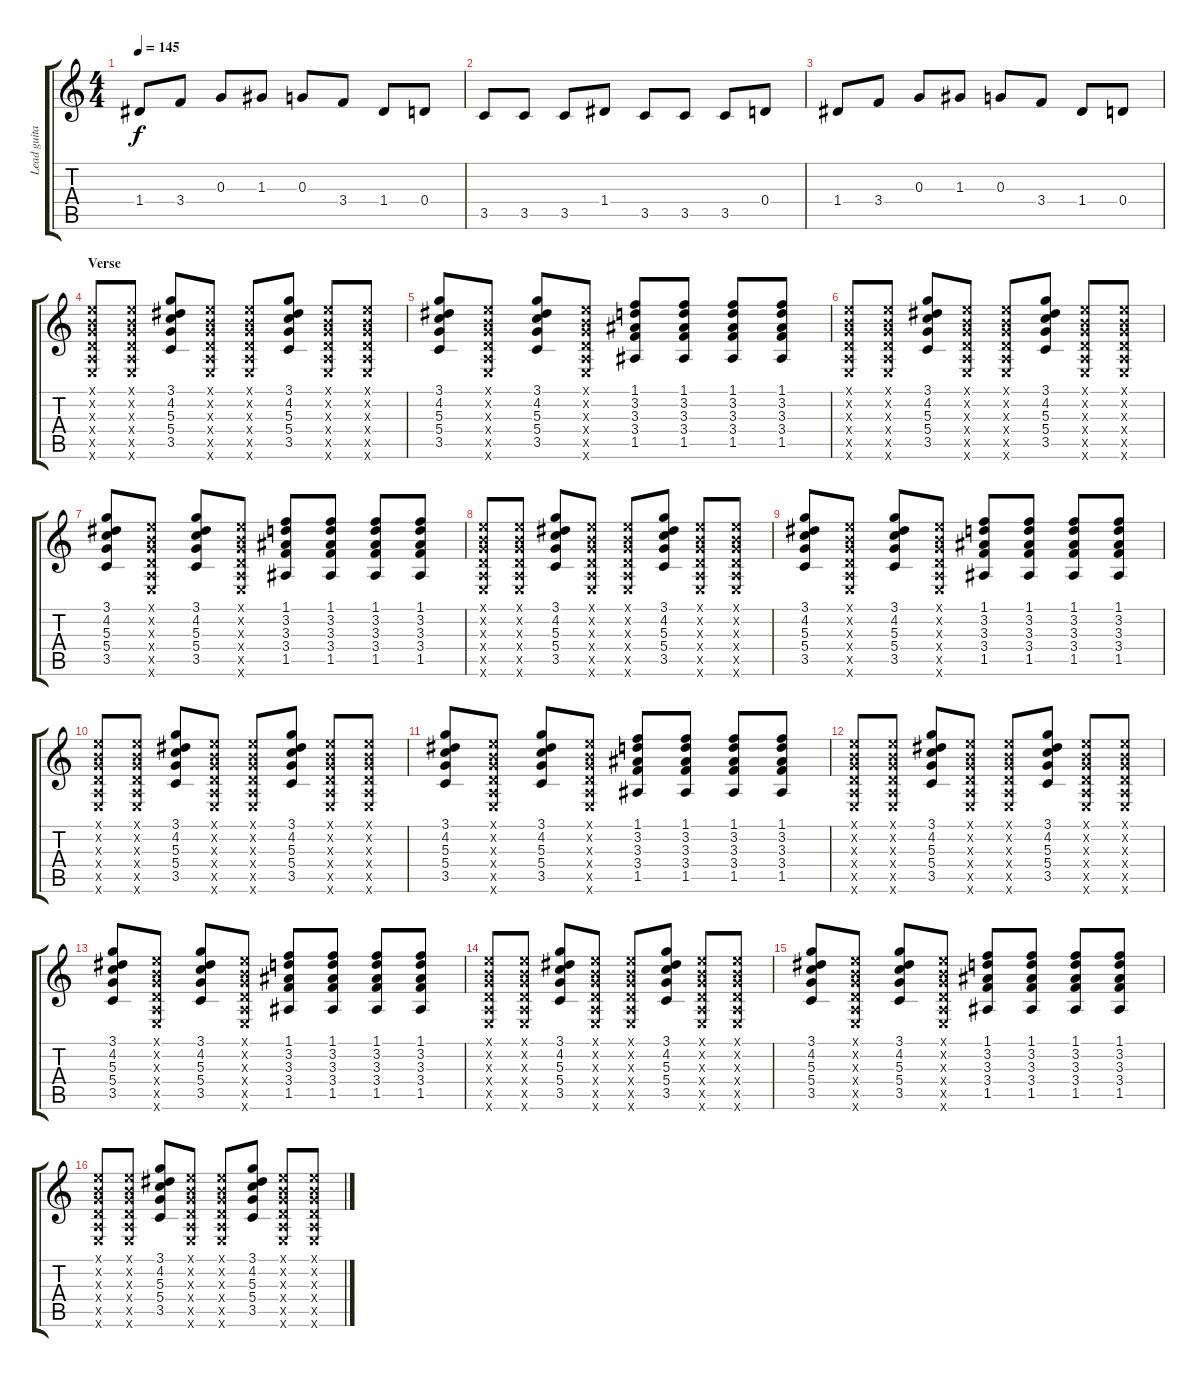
\track ("Lead guitar" "Lead guita") {instrument overdrivenguitar}
\staff {score tabs}
\tuning (E4 B3 G3 D3 A2 E2) {hide}
\ts (4 4)
\tempo 145
\clef g2
\ks c
1.4.8{dy f} 3.4.8 0.3.8 1.3.8 0.3.8 3.4.8 1.4.8 0.4.8 |
3.5.8 3.5.8 3.5.8 1.4.8 3.5.8 3.5.8 3.5.8 0.4.8 |
1.4.8 3.4.8 0.3.8 1.3.8 0.3.8 3.4.8 1.4.8 0.4.8 |
\section ("" "Verse")
(0.1{x} 0.2{x} 0.3{x} 0.4{x} 0.5{x} 0.6{x}).8 (0.1{x} 0.2{x} 0.3{x} 0.4{x} 0.5{x} 0.6{x}).8 (3.1 4.2 5.3 5.4 3.5).8 (0.1{x} 0.2{x} 0.3{x} 0.4{x} 0.5{x} 0.6{x}).8 (0.1{x} 0.2{x} 0.3{x} 0.4{x} 0.5{x} 0.6{x}).8 (3.1 4.2 5.3 5.4 3.5).8 (0.1{x} 0.2{x} 0.3{x} 0.4{x} 0.5{x} 0.6{x}).8 (0.1{x} 0.2{x} 0.3{x} 0.4{x} 0.5{x} 0.6{x}).8 |
(3.1 4.2 5.3 5.4 3.5).8 (0.1{x} 0.2{x} 0.3{x} 0.4{x} 0.5{x} 0.6{x}).8 (3.1 4.2 5.3 5.4 3.5).8 (0.1{x} 0.2{x} 0.3{x} 0.4{x} 0.5{x} 0.6{x}).8 (1.1 3.2 3.3 3.4 1.5).8 (1.1 3.2 3.3 3.4 1.5).8 (1.1 3.2 3.3 3.4 1.5).8 (1.1 3.2 3.3 3.4 1.5).8 |
(0.1{x} 0.2{x} 0.3{x} 0.4{x} 0.5{x} 0.6{x}).8 (0.1{x} 0.2{x} 0.3{x} 0.4{x} 0.5{x} 0.6{x}).8 (3.1 4.2 5.3 5.4 3.5).8 (0.1{x} 0.2{x} 0.3{x} 0.4{x} 0.5{x} 0.6{x}).8 (0.1{x} 0.2{x} 0.3{x} 0.4{x} 0.5{x} 0.6{x}).8 (3.1 4.2 5.3 5.4 3.5).8 (0.1{x} 0.2{x} 0.3{x} 0.4{x} 0.5{x} 0.6{x}).8 (0.1{x} 0.2{x} 0.3{x} 0.4{x} 0.5{x} 0.6{x}).8 |
(3.1 4.2 5.3 5.4 3.5).8 (0.1{x} 0.2{x} 0.3{x} 0.4{x} 0.5{x} 0.6{x}).8 (3.1 4.2 5.3 5.4 3.5).8 (0.1{x} 0.2{x} 0.3{x} 0.4{x} 0.5{x} 0.6{x}).8 (1.1 3.2 3.3 3.4 1.5).8 (1.1 3.2 3.3 3.4 1.5).8 (1.1 3.2 3.3 3.4 1.5).8 (1.1 3.2 3.3 3.4 1.5).8 |
(0.1{x} 0.2{x} 0.3{x} 0.4{x} 0.5{x} 0.6{x}).8 (0.1{x} 0.2{x} 0.3{x} 0.4{x} 0.5{x} 0.6{x}).8 (3.1 4.2 5.3 5.4 3.5).8 (0.1{x} 0.2{x} 0.3{x} 0.4{x} 0.5{x} 0.6{x}).8 (0.1{x} 0.2{x} 0.3{x} 0.4{x} 0.5{x} 0.6{x}).8 (3.1 4.2 5.3 5.4 3.5).8 (0.1{x} 0.2{x} 0.3{x} 0.4{x} 0.5{x} 0.6{x}).8 (0.1{x} 0.2{x} 0.3{x} 0.4{x} 0.5{x} 0.6{x}).8 |
(3.1 4.2 5.3 5.4 3.5).8 (0.1{x} 0.2{x} 0.3{x} 0.4{x} 0.5{x} 0.6{x}).8 (3.1 4.2 5.3 5.4 3.5).8 (0.1{x} 0.2{x} 0.3{x} 0.4{x} 0.5{x} 0.6{x}).8 (1.1 3.2 3.3 3.4 1.5).8 (1.1 3.2 3.3 3.4 1.5).8 (1.1 3.2 3.3 3.4 1.5).8 (1.1 3.2 3.3 3.4 1.5).8 |
(0.1{x} 0.2{x} 0.3{x} 0.4{x} 0.5{x} 0.6{x}).8 (0.1{x} 0.2{x} 0.3{x} 0.4{x} 0.5{x} 0.6{x}).8 (3.1 4.2 5.3 5.4 3.5).8 (0.1{x} 0.2{x} 0.3{x} 0.4{x} 0.5{x} 0.6{x}).8 (0.1{x} 0.2{x} 0.3{x} 0.4{x} 0.5{x} 0.6{x}).8 (3.1 4.2 5.3 5.4 3.5).8 (0.1{x} 0.2{x} 0.3{x} 0.4{x} 0.5{x} 0.6{x}).8 (0.1{x} 0.2{x} 0.3{x} 0.4{x} 0.5{x} 0.6{x}).8 |
(3.1 4.2 5.3 5.4 3.5).8 (0.1{x} 0.2{x} 0.3{x} 0.4{x} 0.5{x} 0.6{x}).8 (3.1 4.2 5.3 5.4 3.5).8 (0.1{x} 0.2{x} 0.3{x} 0.4{x} 0.5{x} 0.6{x}).8 (1.1 3.2 3.3 3.4 1.5).8 (1.1 3.2 3.3 3.4 1.5).8 (1.1 3.2 3.3 3.4 1.5).8 (1.1 3.2 3.3 3.4 1.5).8 |
(0.1{x} 0.2{x} 0.3{x} 0.4{x} 0.5{x} 0.6{x}).8 (0.1{x} 0.2{x} 0.3{x} 0.4{x} 0.5{x} 0.6{x}).8 (3.1 4.2 5.3 5.4 3.5).8 (0.1{x} 0.2{x} 0.3{x} 0.4{x} 0.5{x} 0.6{x}).8 (0.1{x} 0.2{x} 0.3{x} 0.4{x} 0.5{x} 0.6{x}).8 (3.1 4.2 5.3 5.4 3.5).8 (0.1{x} 0.2{x} 0.3{x} 0.4{x} 0.5{x} 0.6{x}).8 (0.1{x} 0.2{x} 0.3{x} 0.4{x} 0.5{x} 0.6{x}).8 |
(3.1 4.2 5.3 5.4 3.5).8 (0.1{x} 0.2{x} 0.3{x} 0.4{x} 0.5{x} 0.6{x}).8 (3.1 4.2 5.3 5.4 3.5).8 (0.1{x} 0.2{x} 0.3{x} 0.4{x} 0.5{x} 0.6{x}).8 (1.1 3.2 3.3 3.4 1.5).8 (1.1 3.2 3.3 3.4 1.5).8 (1.1 3.2 3.3 3.4 1.5).8 (1.1 3.2 3.3 3.4 1.5).8 |
(0.1{x} 0.2{x} 0.3{x} 0.4{x} 0.5{x} 0.6{x}).8 (0.1{x} 0.2{x} 0.3{x} 0.4{x} 0.5{x} 0.6{x}).8 (3.1 4.2 5.3 5.4 3.5).8 (0.1{x} 0.2{x} 0.3{x} 0.4{x} 0.5{x} 0.6{x}).8 (0.1{x} 0.2{x} 0.3{x} 0.4{x} 0.5{x} 0.6{x}).8 (3.1 4.2 5.3 5.4 3.5).8 (0.1{x} 0.2{x} 0.3{x} 0.4{x} 0.5{x} 0.6{x}).8 (0.1{x} 0.2{x} 0.3{x} 0.4{x} 0.5{x} 0.6{x}).8 |
(3.1 4.2 5.3 5.4 3.5).8 (0.1{x} 0.2{x} 0.3{x} 0.4{x} 0.5{x} 0.6{x}).8 (3.1 4.2 5.3 5.4 3.5).8 (0.1{x} 0.2{x} 0.3{x} 0.4{x} 0.5{x} 0.6{x}).8 (1.1 3.2 3.3 3.4 1.5).8 (1.1 3.2 3.3 3.4 1.5).8 (1.1 3.2 3.3 3.4 1.5).8 (1.1 3.2 3.3 3.4 1.5).8 |
(0.1{x} 0.2{x} 0.3{x} 0.4{x} 0.5{x} 0.6{x}).8 (0.1{x} 0.2{x} 0.3{x} 0.4{x} 0.5{x} 0.6{x}).8 (3.1 4.2 5.3 5.4 3.5).8 (0.1{x} 0.2{x} 0.3{x} 0.4{x} 0.5{x} 0.6{x}).8 (0.1{x} 0.2{x} 0.3{x} 0.4{x} 0.5{x} 0.6{x}).8 (3.1 4.2 5.3 5.4 3.5).8 (0.1{x} 0.2{x} 0.3{x} 0.4{x} 0.5{x} 0.6{x}).8 (0.1{x} 0.2{x} 0.3{x} 0.4{x} 0.5{x} 0.6{x}).8
